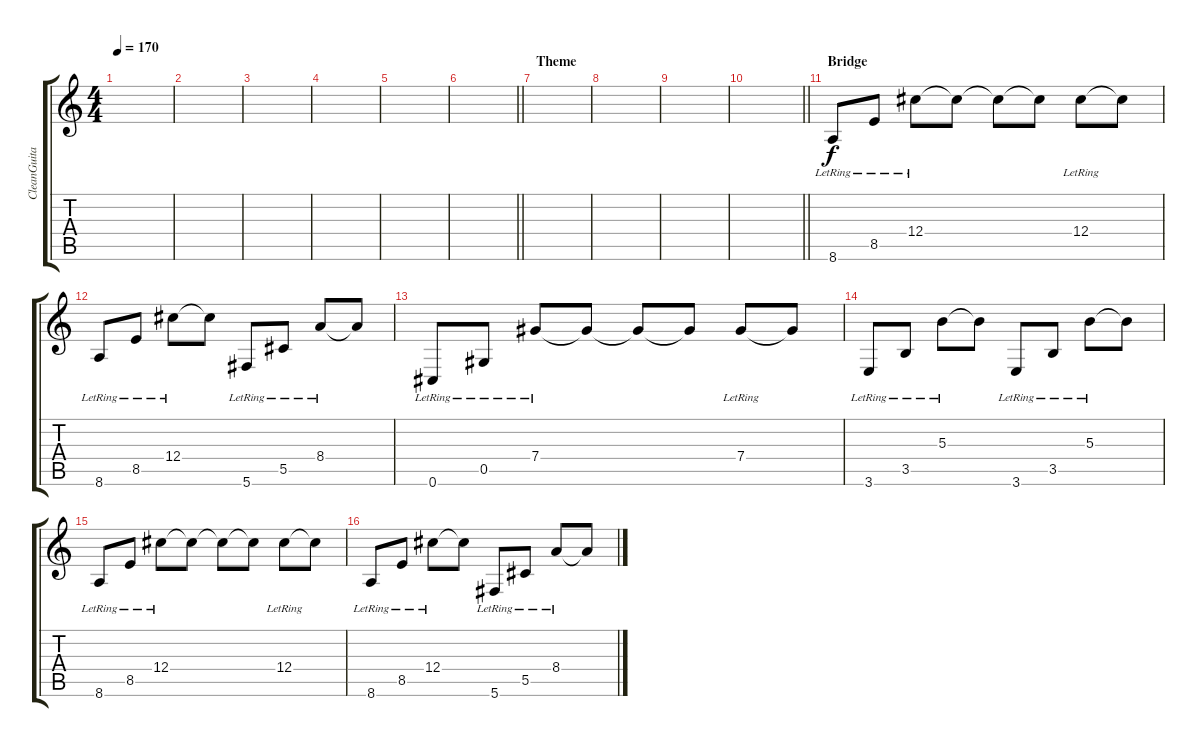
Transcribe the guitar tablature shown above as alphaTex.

\track ("CleanGuitar" "CleanGuita") {instrument electricguitarclean}
\staff {score tabs}
\tuning (Eb4 Bb3 Gb3 Db3 Ab2 Db2) {hide}
\ts (4 4)
\tempo 170
\clef g2
\ks c
|
|
|
|
|
\barLineRight lightlight
|
\section ("" "Theme")
|
|
|
\barLineRight lightlight
|
\section ("" "Bridge")
8.6{lr}.8 8.5{lr}.8 12.4{lr}.8 12.4{t}.8 12.4{t}.8 12.4{t}.8 12.4{lr}.8 12.4{t}.8 |
8.6{lr}.8 8.5{lr}.8 12.4{lr}.8 12.4{t}.8 5.6{lr}.8 5.5{lr}.8 8.4{lr}.8 8.4{t}.8 |
0.6{lr}.8 0.5{lr}.8 7.4{lr}.8 7.4{t}.8 7.4{t}.8 7.4{t}.8 7.4{lr}.8 7.4{t}.8 |
3.6{lr}.8 3.5{lr}.8 5.3{lr}.8 5.3{t}.8 3.6{lr}.8 3.5{lr}.8 5.3{lr}.8 5.3{t}.8 |
8.6{lr}.8 8.5{lr}.8 12.4{lr}.8 12.4{t}.8 12.4{t}.8 12.4{t}.8 12.4{lr}.8 12.4{t}.8 |
8.6{lr}.8 8.5{lr}.8 12.4{lr}.8 12.4{t}.8 5.6{lr}.8 5.5{lr}.8 8.4{lr}.8 8.4{t}.8
